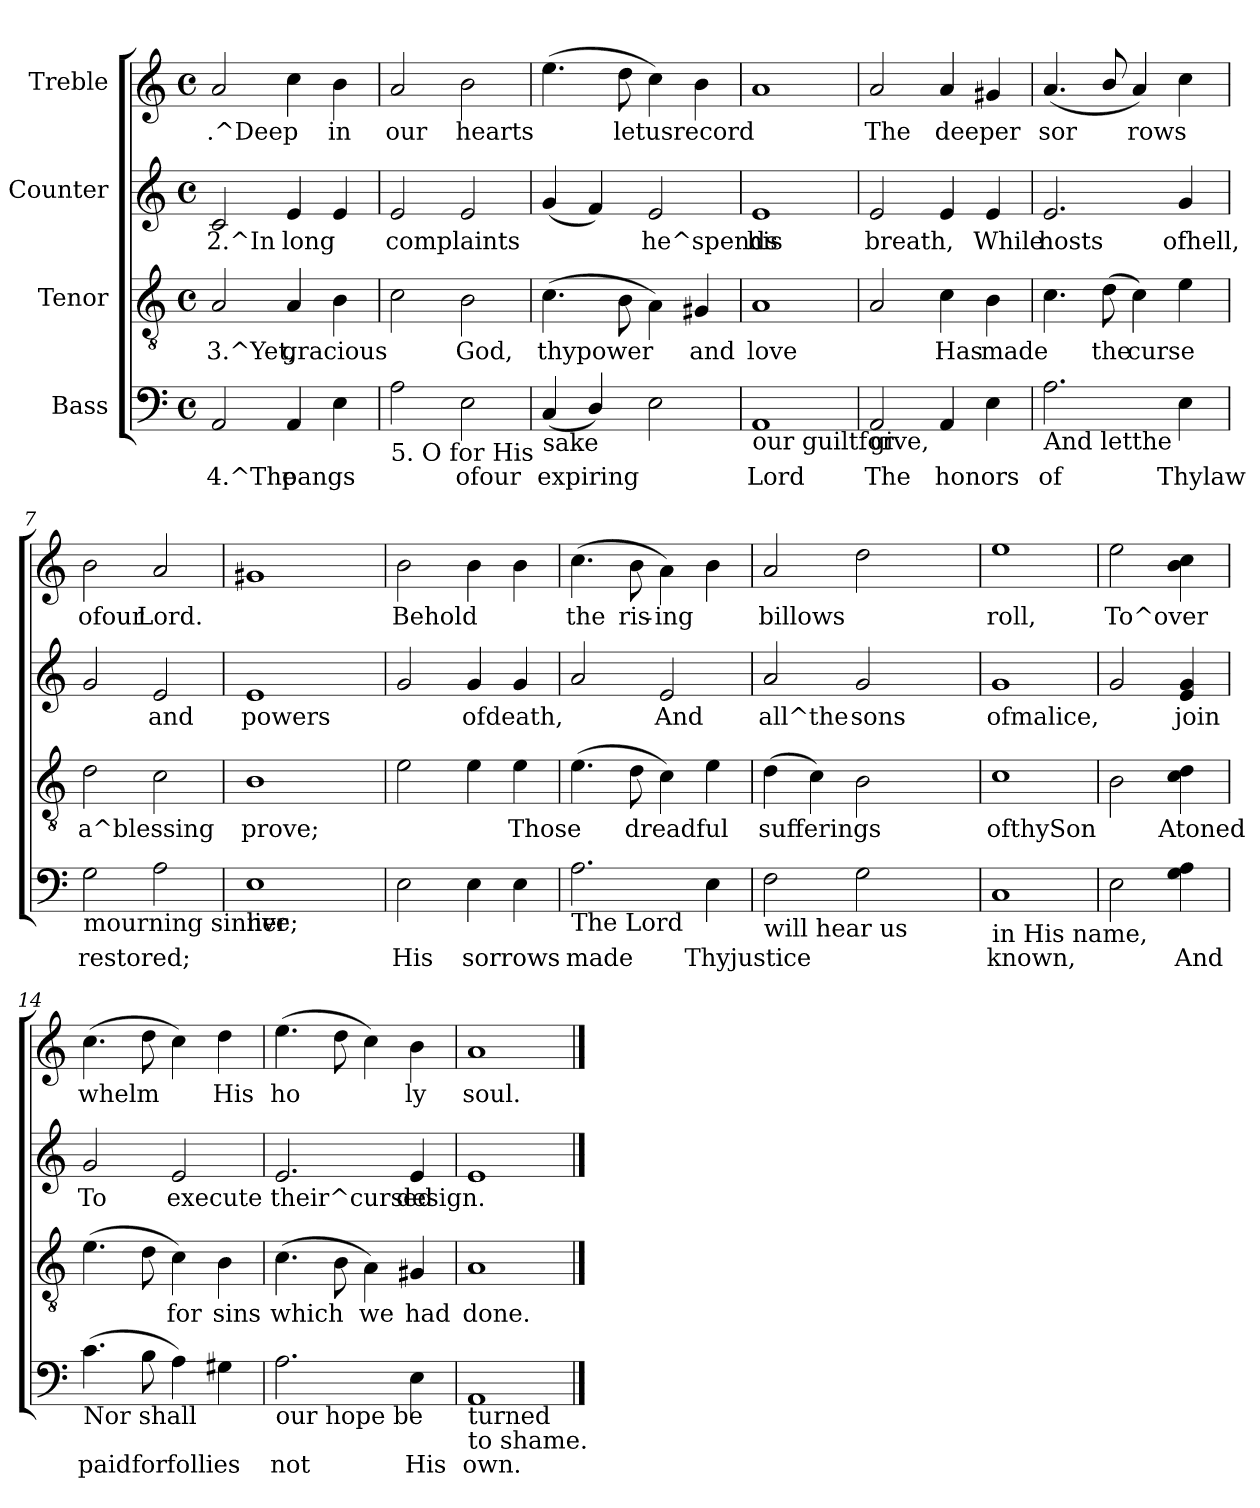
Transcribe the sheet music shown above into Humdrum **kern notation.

**kern	**text	**kern	**text	**kern	**text	**kern	**text
*part4	*part4	*part3	*part3	*part2	*part2	*part1	*part1
*staff4	*staff4	*staff3	*staff3	*staff2	*staff2	*staff1	*staff1
*I"Bass	*	*I"Tenor	*	*I"Counter	*	*I"Treble	*
!!LO:PB:g=z
*stria5	*	*stria5	*	*stria5	*	*stria5	*
*clefF4	*	*clefGv2	*	*clefG2	*	*clefG2	*
*k[]	*	*k[]	*	*k[]	*	*k[]	*
*C:	*	*C:	*	*C:	*	*C:	*
*M4/4	*	*M4/4	*	*M4/4	*	*M4/4	*
*met(c)	*	*met(c)	*	*met(c)	*	*met(c)	*
=1	=1	=1	=1	=1	=1	=1	=1
!	!LO:LY:b:rj	!	!LO:LY:b:rj	!	!LO:LY:b:rj	!	!LO:LY:b:rj
2AA/	4.^The	2A/	3.^Yet,	2c/	2.^In	2a</	.^Deep
!	!LO:LY:b:rj	!	!LO:LY:b:rj	!	!LO:LY:b:rj	!	!LO:LY:b:rj
4AA/	pangs	4A/	gracious	4e/	long	4cc\	.
!	!LO:LY:b:rj	!	!LO:LY:b:rj	!	!LO:LY:b:rj	!	!LO:LY:b:rj
4E\	.	4B\	.	4e/	.	4b\	in
=2	=2	=2	=2	=2	=2	=2	=2
!LO:TX:b:t=5. O for His	!	!	!	!	!	!	!
!	!LO:LY:b:rj	!	!LO:LY:b:rj	!	!LO:LY:b:rj	!	!LO:LY:b:rj
2A\	.	2c\	.	2e/	complaints	2a/	our
!	!LO:LY:b:rj	!	!LO:LY:b:rj	!	!LO:LY:b:rj	!	!LO:LY:b:rj
2E\	ofour	2B\	God,	2e/	.	2b\	hearts
=3	=3	=3	=3	=3	=3	=3	=3
!LO:TX:b:t=sake	!	!	!	!	!	!	!
!	!LO:LY:b:rj	!	!LO:LY:b:rj	!	!LO:LY:b:rj	!	!LO:LY:b:rj
(<4C/	expiring	(>4.c\	thypower	(<4g/	.	(>4.ee\	.
!	!LO:LY:b:rj	!	!	!	!LO:LY:b:rj	!	!
4D/)	.	.	.	4f/)	.	.	.
!	!	!	!LO:LY:b:rj	!	!	!	!LO:LY:b:rj
.	.	8B\	.	.	.	8dd\	letus
!	!LO:LY:b:rj	!	!LO:LY:b:rj	!	!LO:LY:b:rj	!	!LO:LY:b:rj
2E\	.	4A\)	.	2e/	he^spends	4cc\)	.
!	!	!	!LO:LY:b:rj	!	!	!	!LO:LY:b:rj
.	.	4G#X/	and	.	.	4b\	record
=4	=4	=4	=4	=4	=4	=4	=4
!LO:TX:b:t=our guiltfor	!	!	!	!	!	!	!
!	!LO:LY:b:rj	!	!LO:LY:b:rj	!	!LO:LY:b:rj	!	!LO:LY:b:rj
1AA	Lord	1A	love	1e	his	1a	.
=5	=5	=5	=5	=5	=5	=5	=5
!LO:TX:b:t=give,	!	!	!	!	!	!	!
!	!LO:LY:b:rj	!	!LO:LY:b:rj	!	!LO:LY:b:rj	!	!LO:LY:b:rj
2AA/	The	2A/	.	2e/	breath,	2a>/	The
!	!LO:LY:b:rj	!	!LO:LY:b:rj	!	!LO:LY:b:rj	!	!LO:LY:b:rj
4AA/	honors	4c\	Has	4e/	.	4a/	deeper
!	!LO:LY:b:rj	!	!LO:LY:b:rj	!	!LO:LY:b:rj	!	!LO:LY:b:rj
4E\	.	4B\	made	4e/	While	4g#X/	.
=6	=6	=6	=6	=6	=6	=6	=6
!LO:TX:b:t=And letthe	!	!	!	!	!	!	!
!	!LO:LY:b:rj	!	!LO:LY:b:rj	!	!LO:LY:b:rj	!	!LO:LY:b:rj
2.A\	of	4.c\	.	2.e/	hosts	(<4.a/	sor-
!	!	!	!LO:LY:b:rj	!	!	!	!LO:LY:b:rj
.	.	(>8d\	the	.	.	8b/	--
!	!	!	!LO:LY:b:rj	!	!	!	!LO:LY:b:rj
.	.	4c\)	curse	.	.	4a/)	-rows
!	!LO:LY:b:rj	!	!LO:LY:b:rj	!	!LO:LY:b:rj	!	!LO:LY:b:rj
4E\	Thylaw	4e\	.	4g/	ofhell,	4cc\	.
=7	=7	=7	=7	=7	=7	=7	=7
!LO:TX:b:t=mourning sinner	!	!	!	!	!	!	!
!	!LO:LY:b:rj	!	!LO:LY:b:rj	!	!LO:LY:b:rj	!	!LO:LY:b:rj
2G\	restored;	2d\	a^blessing	2g/	.	2b\	ofour
!	!LO:LY:b:rj	!	!LO:LY:b:rj	!	!LO:LY:b:rj	!	!LO:LY:b:rj
2A\	.	2c\	.	2e/	and	2a/	Lord.
=8	=8	=8	=8	=8	=8	=8	=8
!LO:TX:b:t=live;	!	!	!	!	!	!	!
!	!LO:LY:b:rj	!	!LO:LY:b:rj	!	!LO:LY:b:rj	!	!LO:LY:b:rj
1E	.	1B	prove;	1e	powers	1g#X	.
=9	=9	=9	=9	=9	=9	=9	=9
!	!LO:LY:b:rj	!	!LO:LY:b:rj	!	!LO:LY:b:rj	!	!LO:LY:b:rj
2E\	His	2e\	.	2g/	.	2b\	Behold
!	!LO:LY:b:rj	!	!LO:LY:b:rj	!	!LO:LY:b:rj	!	!LO:LY:b:rj
4E\	sorrows	4e\	.	4g/	ofdeath,	4b\	.
!	!LO:LY:b:rj	!	!LO:LY:b:rj	!	!LO:LY:b:rj	!	!LO:LY:b:rj
4E\	.	4e\	Those	4g/	.	4b\	.
=10	=10	=10	=10	=10	=10	=10	=10
!LO:TX:b:t=The Lord	!	!	!	!	!	!	!
!	!LO:LY:b:rj	!	!LO:LY:b:rj	!	!LO:LY:b:rj	!	!LO:LY:b:rj
2.A\	made	(>4.e\	.	2a/	.	(>4.cc>\	the
!	!	!	!LO:LY:b:rj	!	!	!	!LO:LY:b:rj
.	.	8d\	dreadful	.	.	8b\	ris-
!	!	!	!LO:LY:b:rj	!	!LO:LY:b:rj	!	!LO:LY:b:rj
.	.	4c\)	.	2e/	And	4a\)	-ing
!	!LO:LY:b:rj	!	!LO:LY:b:rj	!	!	!	!LO:LY:b:rj
4E\	Thyjustice	4e\	.	.	.	4b\	.
=11	=11	=11	=11	=11	=11	=11	=11
!LO:TX:b:t=will hear us	!	!	!	!	!	!	!
!	!LO:LY:b:rj	!	!LO:LY:b:rj	!	!LO:LY:b:rj	!	!LO:LY:b:rj
2F\	.	(>4d\	sufferings	2a/	all^the	2a/	billows
!	!	!	!LO:LY:b:rj	!	!	!	!
.	.	4c\)	.	.	.	.	.
!	!LO:LY:b:rj	!	!LO:LY:b:rj	!	!LO:LY:b:rj	!	!LO:LY:b:rj
2G\	.	2B\	.	2g/	sons	2dd\	.
=12	=12	=12	=12	=12	=12	=12	=12
!LO:TX:b:t=in His name,	!	!	!	!	!	!	!
!	!LO:LY:b:rj	!	!LO:LY:b:rj	!	!LO:LY:b:rj	!	!LO:LY:b:rj
1C	known,	1c	ofthySon	1g	ofmalice,	1ee	roll,
=13	=13	=13	=13	=13	=13	=13	=13
!	!LO:LY:b:rj	!	!LO:LY:b:rj	!	!LO:LY:b:rj	!	!LO:LY:b:rj
2E\	.	2B\	.	2g/	.	2ee\	To^over-
!	!LO:LY:b:rj	!	!LO:LY:b:rj	!	!LO:LY:b:rj	!	!LO:LY:b:rj
4A\ 4G\	And	4c\ 4d\	Atoned	4e/ 4g/	join	4cc\ 4b\	--
=14	=14	=14	=14	=14	=14	=14	=14
!LO:TX:b:t=Nor shall	!	!	!	!	!	!	!
!	!LO:LY:b:rj	!	!LO:LY:b:rj	!	!LO:LY:b:rj	!	!LO:LY:b:rj
(>4.c\	paid	(>4.e\	.	2g/	To	(>4.cc\	-whelm
!	!LO:LY:b:rj	!	!LO:LY:b:rj	!	!	!	!LO:LY:b:rj
8B\	for	8d\	.	.	.	8dd\	.
!	!LO:LY:b:rj	!	!LO:LY:b:rj	!	!LO:LY:b:rj	!	!LO:LY:b:rj
4A\)	follies	4c\)	for	2e/	execute	4cc\)	.
!	!LO:LY:b:rj	!	!LO:LY:b:rj	!	!	!	!LO:LY:b:rj
4G#X\	.	4B\	sins	.	.	4dd\	His
=15	=15	=15	=15	=15	=15	=15	=15
!LO:TX:b:t=our hope be	!	!	!	!	!	!	!
!	!LO:LY:b:rj	!	!LO:LY:b:rj	!	!LO:LY:b:rj	!	!LO:LY:b:rj
2.A\	not	(>4.c\	which	2.e/	their^cursed	(>4.ee>\	ho-
!	!	!	!LO:LY:b:rj	!	!	!	!LO:LY:b:rj
.	.	8B\	.	.	.	8dd\	--
!	!	!	!LO:LY:b:rj	!	!	!	!LO:LY:b:rj
.	.	4A\)	we	.	.	4cc\)	--
!	!LO:LY:b:rj	!	!LO:LY:b:rj	!	!LO:LY:b:rj	!	!LO:LY:b:rj
4E\	His	4G#X/	had	4e/	design.	4b\	-ly
=16	=16	=16	=16	=16	=16	=16	=16
!LO:TX:b:t=turned	!	!	!	!	!	!	!
!LO:TX:b:t=to shame.	!	!	!	!	!	!	!
!	!LO:LY:b:rj	!	!LO:LY:b:rj	!	!LO:LY:b:rj	!	!LO:LY:b:rj
1AA	own.	1A	done.	1e	.	1a	soul.
==	==	==	==	==	==	==	==
*-	*-	*-	*-	*-	*-	*-	*-
